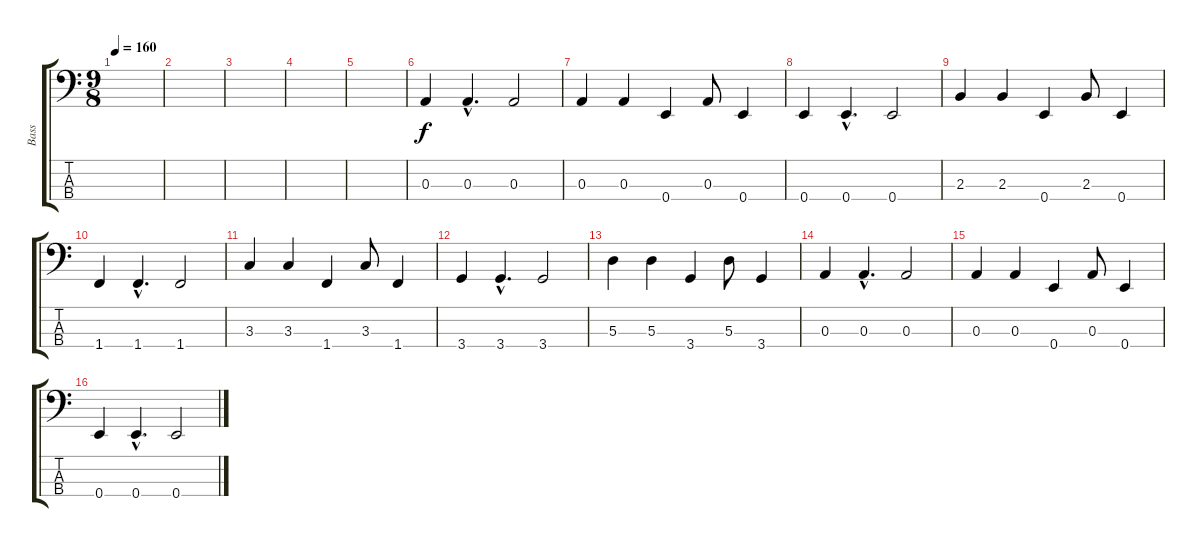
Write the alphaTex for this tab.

\track ("Bass" "Bass") {instrument electricbassfinger}
\staff {score tabs}
\tuning (G2 D2 A1 E1) {hide}
\ts (9 8)
\tempo 160
\clef f4
\ks c
|
|
|
|
|
0.3.4 0.3{hac}.4{d} 0.3.2 |
0.3.4 0.3.4 0.4.4 0.3.8 0.4.4 |
0.4.4 0.4{hac}.4{d} 0.4.2 |
2.3.4 2.3.4 0.4.4 2.3.8 0.4.4 |
1.4.4 1.4{hac}.4{d} 1.4.2 |
3.3.4 3.3.4 1.4.4 3.3.8 1.4.4 |
3.4.4 3.4{hac}.4{d} 3.4.2 |
5.3.4 5.3.4 3.4.4 5.3.8 3.4.4 |
0.3.4 0.3{hac}.4{d} 0.3.2 |
0.3.4 0.3.4 0.4.4 0.3.8 0.4.4 |
0.4.4 0.4{hac}.4{d} 0.4.2
